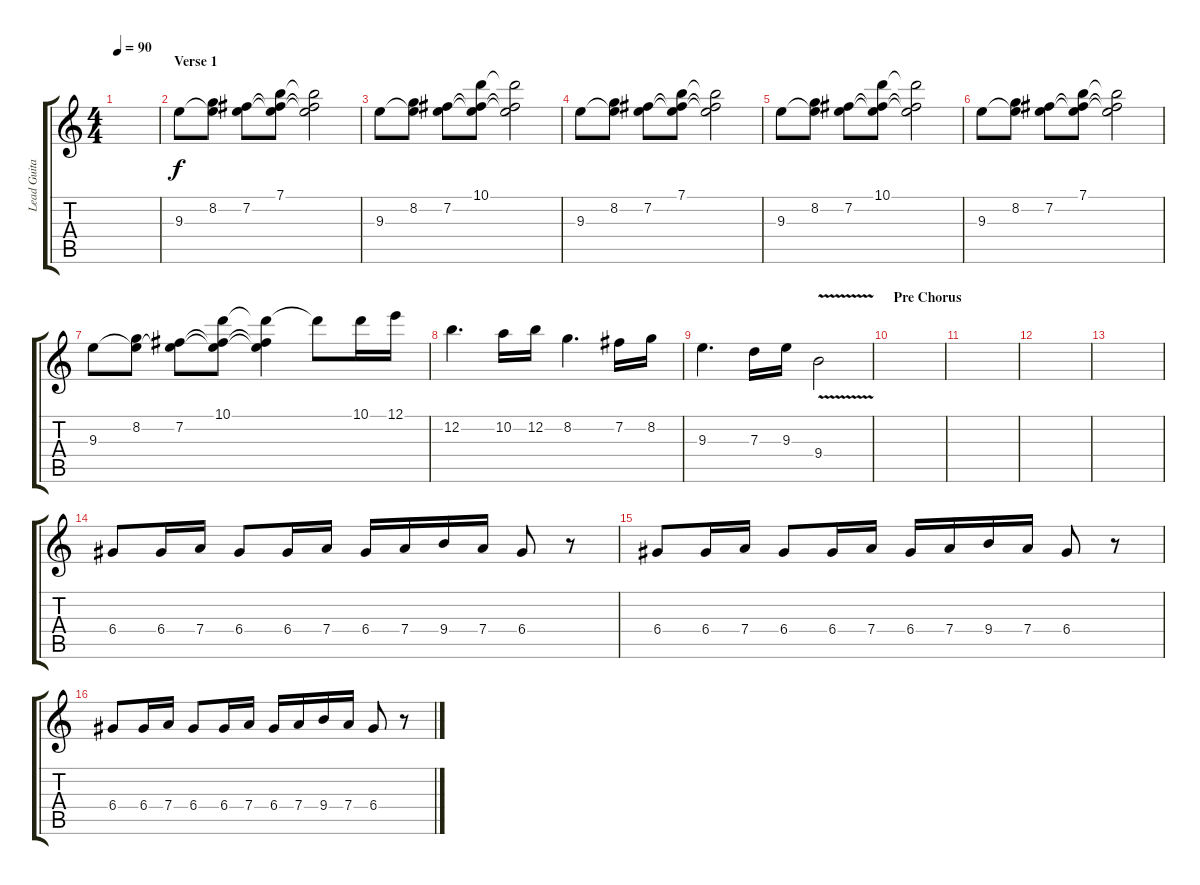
\track ("Lead Guitar" "Lead Guita") {instrument overdrivenguitar}
\staff {score tabs}
\tuning (E4 B3 G3 D3 A2 E2) {hide}
\ts (4 4)
\tempo 90
\clef g2
\ks c
|
\section ("" "Verse 1")
9.3.8 (8.2 9.3{t}).8 (7.2 9.3{t}).8 (7.1 7.2{t} 9.3{t}).8 (7.1{t} 7.2{t} 9.3{t}).2 |
9.3.8 (8.2 9.3{t}).8 (7.2 9.3{t}).8 (10.1 7.2{t} 9.3{t}).8 (10.1{t} 7.2{t} 9.3{t}).2 |
9.3.8 (8.2 9.3{t}).8 (7.2 9.3{t}).8 (7.1 7.2{t} 9.3{t}).8 (7.1{t} 7.2{t} 9.3{t}).2 |
9.3.8 (8.2 9.3{t}).8 (7.2 9.3{t}).8 (10.1 7.2{t} 9.3{t}).8 (10.1{t} 7.2{t} 9.3{t}).2 |
9.3.8 (8.2 9.3{t}).8 (7.2 9.3{t}).8 (7.1 7.2{t} 9.3{t}).8 (7.1{t} 7.2{t} 9.3{t}).2 |
9.3.8 (8.2 9.3{t}).8 (7.2 9.3{t}).8 (10.1 7.2{t} 9.3{t}).8 (10.1{t} 7.2{t} 9.3{t}).4 10.1{t}.8 10.1.16 12.1.16 |
12.2.4{d} 10.2.16 12.2.16 8.2.4{d} 7.2.16 8.2.16 |
9.3.4{d} 7.3.16 9.3.16 9.4{v}.2 |
\section ("" "Pre Chorus")
|
|
|
|
6.4.8 6.4.16 7.4.16 6.4.8 6.4.16 7.4.16 6.4.16 7.4.16 9.4.16 7.4.16 6.4.8 r.8 |
6.4.8 6.4.16 7.4.16 6.4.8 6.4.16 7.4.16 6.4.16 7.4.16 9.4.16 7.4.16 6.4.8 r.8 |
6.4.8 6.4.16 7.4.16 6.4.8 6.4.16 7.4.16 6.4.16 7.4.16 9.4.16 7.4.16 6.4.8 r.8
